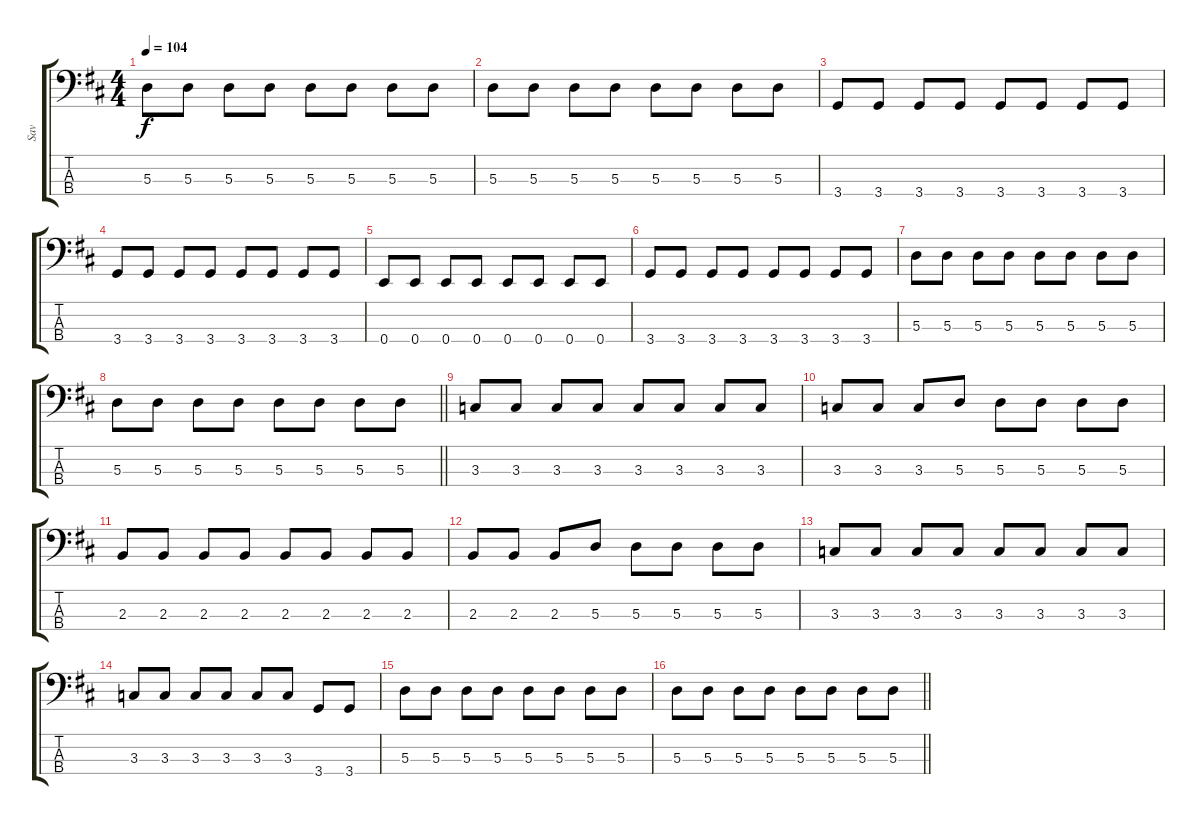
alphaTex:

\track ("Sav" "Sav") {instrument electricbassfinger}
\staff {score tabs}
\tuning (G2 D2 A1 E1) {hide}
\ts (4 4)
\tempo 104
\clef f4
\ks d
5.3.8{dy f} 5.3.8 5.3.8 5.3.8 5.3.8 5.3.8 5.3.8 5.3.8 |
5.3.8 5.3.8 5.3.8 5.3.8 5.3.8 5.3.8 5.3.8 5.3.8 |
3.4.8 3.4.8 3.4.8 3.4.8 3.4.8 3.4.8 3.4.8 3.4.8 |
3.4.8 3.4.8 3.4.8 3.4.8 3.4.8 3.4.8 3.4.8 3.4.8 |
0.4.8 0.4.8 0.4.8 0.4.8 0.4.8 0.4.8 0.4.8 0.4.8 |
3.4.8 3.4.8 3.4.8 3.4.8 3.4.8 3.4.8 3.4.8 3.4.8 |
5.3.8 5.3.8 5.3.8 5.3.8 5.3.8 5.3.8 5.3.8 5.3.8 |
\barLineRight lightlight
5.3.8 5.3.8 5.3.8 5.3.8 5.3.8 5.3.8 5.3.8 5.3.8 |
3.3.8 3.3.8 3.3.8 3.3.8 3.3.8 3.3.8 3.3.8 3.3.8 |
3.3.8 3.3.8 3.3.8 5.3.8 5.3.8 5.3.8 5.3.8 5.3.8 |
2.3.8 2.3.8 2.3.8 2.3.8 2.3.8 2.3.8 2.3.8 2.3.8 |
2.3.8 2.3.8 2.3.8 5.3.8 5.3.8 5.3.8 5.3.8 5.3.8 |
3.3.8 3.3.8 3.3.8 3.3.8 3.3.8 3.3.8 3.3.8 3.3.8 |
3.3.8 3.3.8 3.3.8 3.3.8 3.3.8 3.3.8 3.4.8 3.4.8 |
5.3.8 5.3.8 5.3.8 5.3.8 5.3.8 5.3.8 5.3.8 5.3.8 |
\barLineRight lightlight
5.3.8 5.3.8 5.3.8 5.3.8 5.3.8 5.3.8 5.3.8 5.3.8
